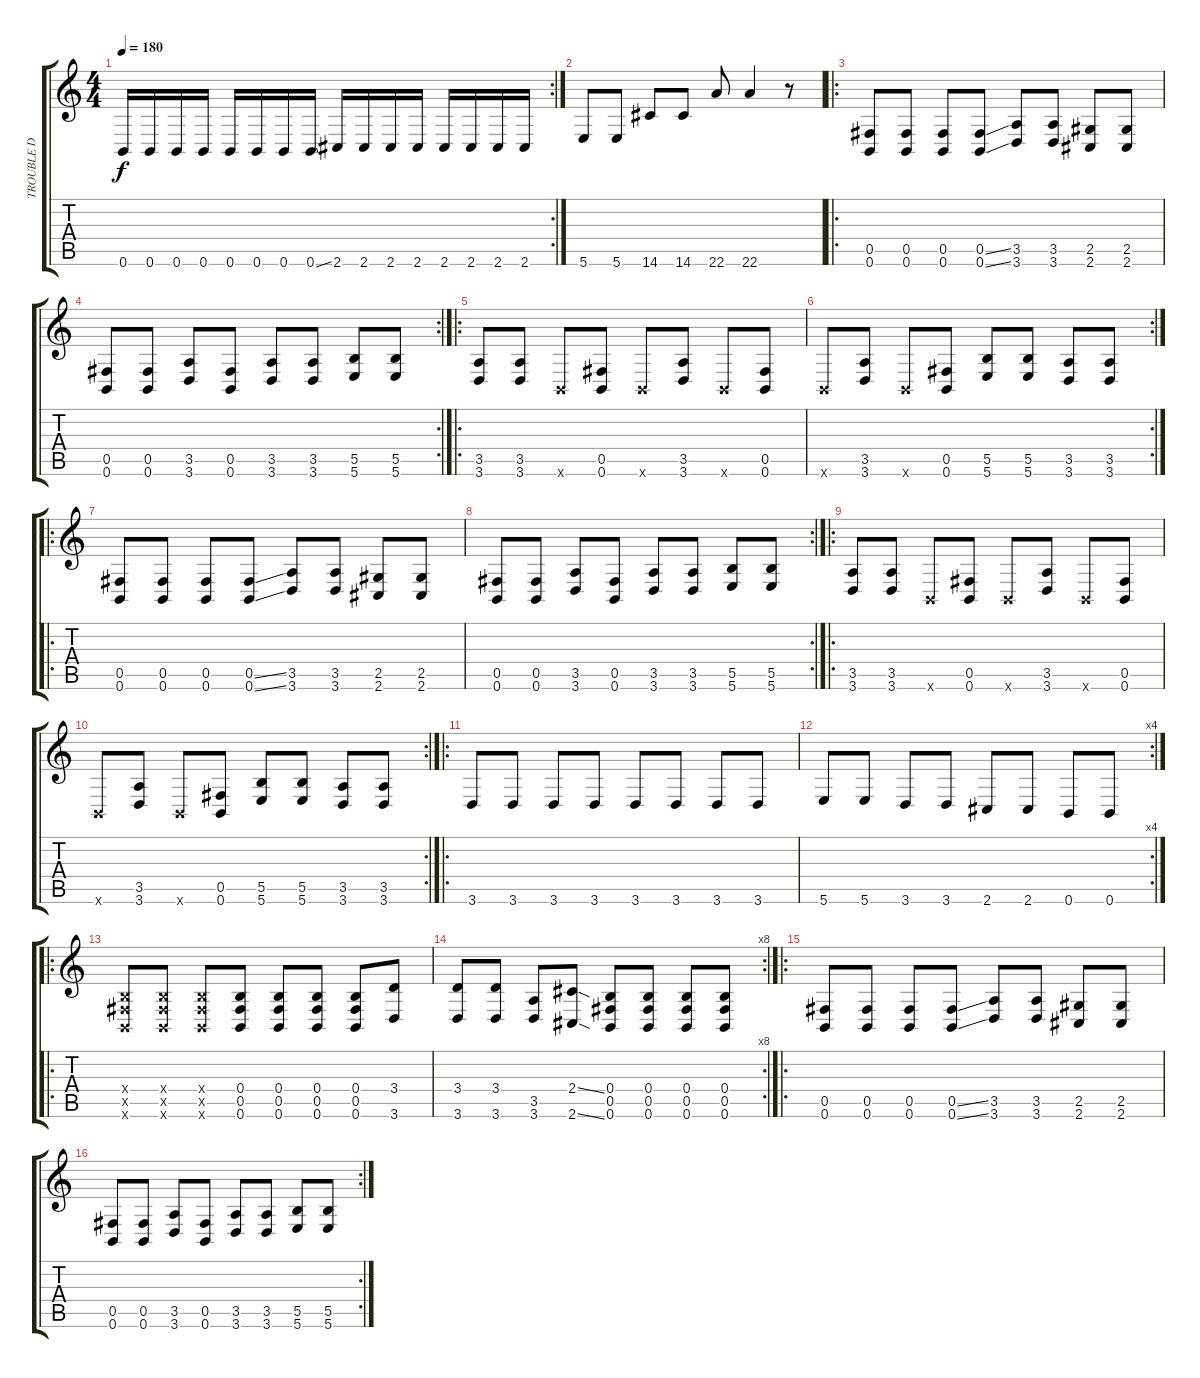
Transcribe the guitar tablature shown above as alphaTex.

\track ("TROUBLE D" "TROUBLE D") {instrument electricbassfinger}
\staff {score tabs}
\tuning (Db4 Ab3 E3 B2 Gb2 B1) {hide}
\rc 2
\ts (4 4)
\tempo 180
\clef g2
\ks c
0.6.16{dy f} 0.6.16 0.6.16 0.6.16 0.6.16 0.6.16 0.6.16 0.6{ss}.16 2.6.16 2.6.16 2.6.16 2.6.16 2.6.16 2.6.16 2.6.16 2.6.16 |
5.6.8 5.6.8 14.6.8 14.6.8 22.6.8 22.6.4 r.8 |
\ro
(0.5 0.6).8 (0.5 0.6).8 (0.5 0.6).8 (0.5{ss} 0.6{ss}).8 (3.5 3.6).8 (3.5 3.6).8 (2.5 2.6).8 (2.5 2.6).8 |
\rc 2
(0.5 0.6).8 (0.5 0.6).8 (3.5 3.6).8 (0.5 0.6).8 (3.5 3.6).8 (3.5 3.6).8 (5.5 5.6).8 (5.5 5.6).8 |
\ro
(3.5 3.6).8 (3.5 3.6).8 0.6{x}.8 (0.5 0.6).8 0.6{x}.8 (3.5 3.6).8 0.6{x}.8 (0.5 0.6).8 |
\rc 2
0.6{x}.8 (3.5 3.6).8 0.6{x}.8 (0.5 0.6).8 (5.5 5.6).8 (5.5 5.6).8 (3.5 3.6).8 (3.5 3.6).8 |
\ro
(0.5 0.6).8 (0.5 0.6).8 (0.5 0.6).8 (0.5{ss} 0.6{ss}).8 (3.5 3.6).8 (3.5 3.6).8 (2.5 2.6).8 (2.5 2.6).8 |
\rc 2
(0.5 0.6).8 (0.5 0.6).8 (3.5 3.6).8 (0.5 0.6).8 (3.5 3.6).8 (3.5 3.6).8 (5.5 5.6).8 (5.5 5.6).8 |
\ro
(3.5 3.6).8 (3.5 3.6).8 0.6{x}.8 (0.5 0.6).8 0.6{x}.8 (3.5 3.6).8 0.6{x}.8 (0.5 0.6).8 |
\rc 2
0.6{x}.8 (3.5 3.6).8 0.6{x}.8 (0.5 0.6).8 (5.5 5.6).8 (5.5 5.6).8 (3.5 3.6).8 (3.5 3.6).8 |
\ro
3.6.8 3.6.8 3.6.8 3.6.8 3.6.8 3.6.8 3.6.8 3.6.8 |
\rc 4
5.6.8 5.6.8 3.6.8 3.6.8 2.6.8 2.6.8 0.6.8 0.6.8 |
\ro
(0.4{x} 0.5{x} 0.6{x}).8 (0.4{x} 0.5{x} 0.6{x}).8 (0.4{x} 0.5{x} 0.6{x}).8 (0.4 0.5 0.6).8 (0.4 0.5 0.6).8 (0.4 0.5 0.6).8 (0.4 0.5 0.6).8 (3.4 3.6).8 |
\rc 8
(3.4 3.6).8 (3.4 3.6).8 (3.5 3.6).8 (2.4{ss} 2.6{ss}).8 (0.4 0.5 0.6).8 (0.4 0.5 0.6).8 (0.4 0.5 0.6).8 (0.4 0.5 0.6).8 |
\ro
(0.5 0.6).8 (0.5 0.6).8 (0.5 0.6).8 (0.5{ss} 0.6{ss}).8 (3.5 3.6).8 (3.5 3.6).8 (2.5 2.6).8 (2.5 2.6).8 |
\rc 2
(0.5 0.6).8 (0.5 0.6).8 (3.5 3.6).8 (0.5 0.6).8 (3.5 3.6).8 (3.5 3.6).8 (5.5 5.6).8 (5.5 5.6).8
